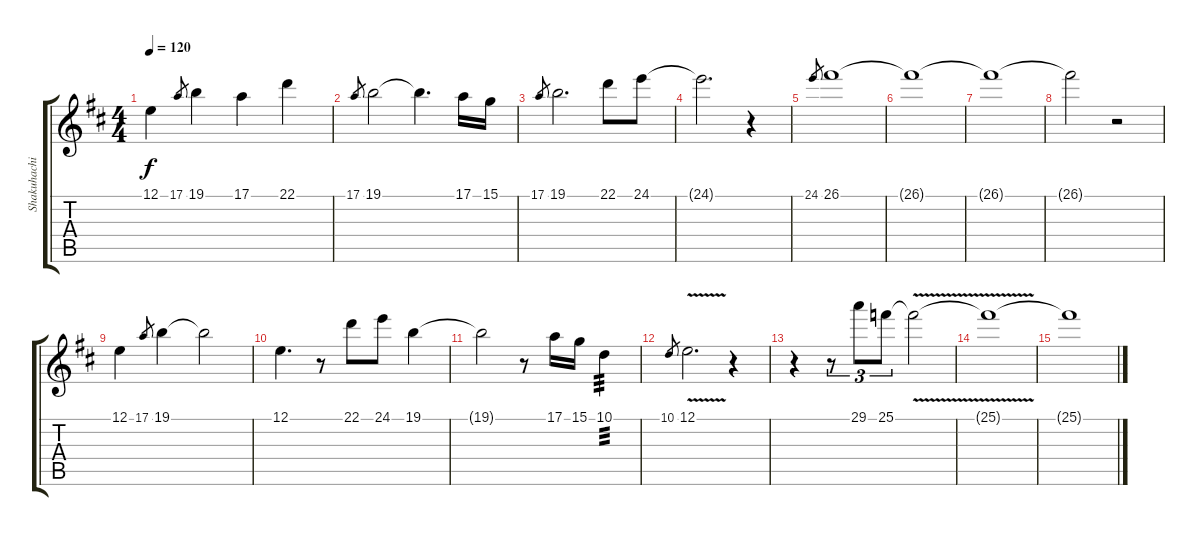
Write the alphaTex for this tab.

\track ("Shakuhachi" "Shakuhachi") {instrument shakuhachi}
\staff {score tabs}
\tuning (E4 B3 G3 D3 A2 E2) {hide}
\ts (4 4)
\tempo 120
\clef g2
\ks d
12.1.4{dy f} 17.1.8{gr} 19.1.4 17.1.4 22.1.4 |
17.1.8{gr} 19.1.2 19.1{t}.4{d} 17.1.16 15.1.16 |
17.1.8{gr} 19.1.2{d} 22.1.8 24.1.8 |
24.1{t}.2{d} r.4 |
24.1.8{gr} 26.1.1 |
26.1{t}.1 |
26.1{t}.1 |
26.1{t}.2 r.2 |
12.1.4 17.1.8{gr} 19.1.4 19.1{t}.2 |
12.1.4{d} r.8 22.1.8 24.1.8 19.1.4 |
19.1{t}.2 r.8 17.1.16 15.1.16 10.1.4{tp 3} |
10.1.8{gr} 12.1{v}.2{d} r.4 |
r.4 r.8{tu (3 2)} 29.1.8{tu (3 2)} 25.1.8{tu (3 2)} 25.1{v t}.2 |
25.1{t}.1 |
25.1{t}.1
